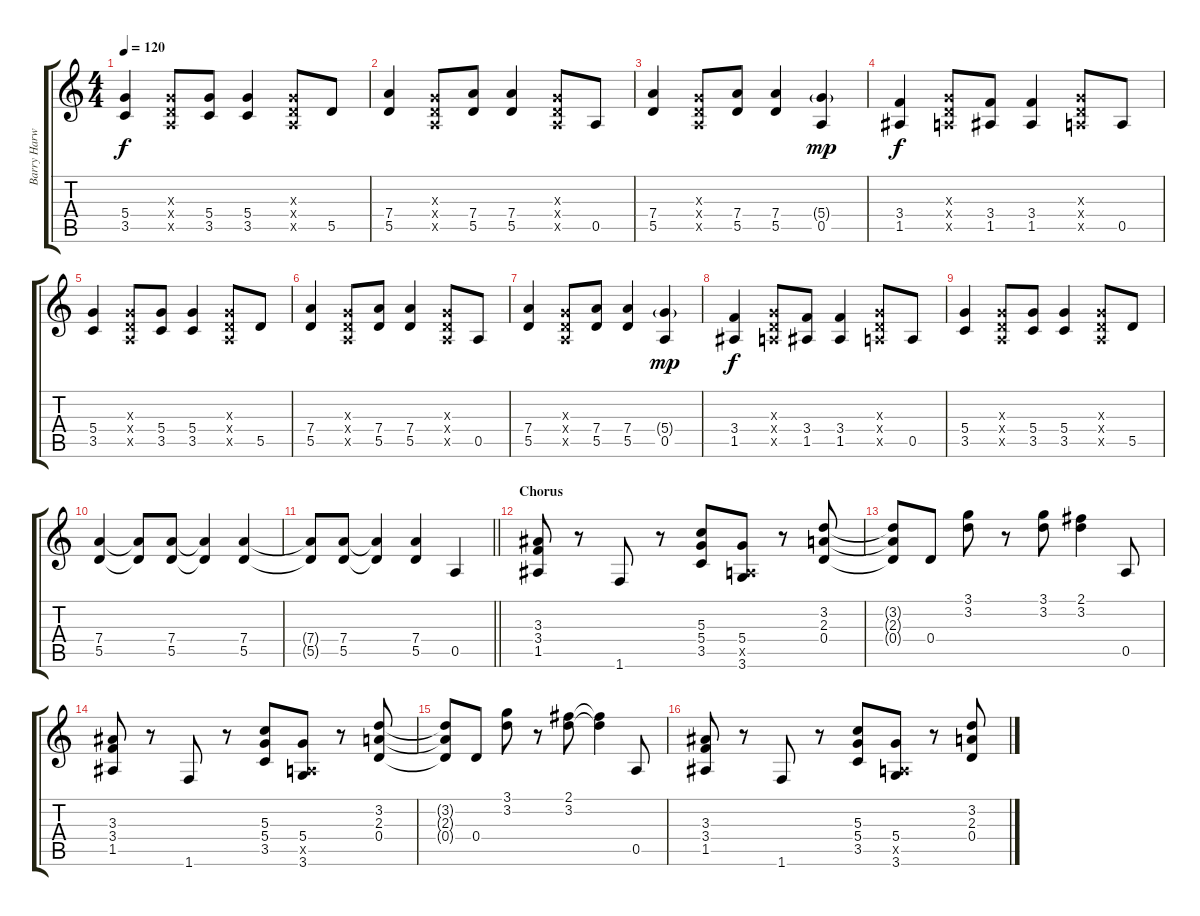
\track ("Barry Harwood (Rhythm Guitar)" "Barry Harw") {instrument overdrivenguitar}
\staff {score tabs}
\tuning (E4 B3 G3 D3 A2 E2) {hide}
\ts (4 4)
\tempo 120
\clef g2
\ks c
(5.4 3.5).4{dy f} (0.3{x} 0.4{x} 0.5{x}).8 (5.4 3.5).8 (5.4 3.5).4 (0.3{x} 0.4{x} 0.5{x}).8 5.5.8 |
(7.4 5.5).4 (0.3{x} 0.4{x} 0.5{x}).8 (7.4 5.5).8 (7.4 5.5).4 (0.3{x} 0.4{x} 0.5{x}).8 0.5.8 |
(7.4 5.5).4 (0.3{x} 0.4{x} 0.5{x}).8 (7.4 5.5).8 (7.4 5.5).4 (5.4{g} 0.5).4{dy mp} |
(3.4 1.5).4{dy f} (0.3{x} 0.4{x} 0.5{x}).8 (3.4 1.5).8 (3.4 1.5).4 (0.3{x} 0.4{x} 0.5{x}).8 0.5.8 |
(5.4 3.5).4 (0.3{x} 0.4{x} 0.5{x}).8 (5.4 3.5).8 (5.4 3.5).4 (0.3{x} 0.4{x} 0.5{x}).8 5.5.8 |
(7.4 5.5).4 (0.3{x} 0.4{x} 0.5{x}).8 (7.4 5.5).8 (7.4 5.5).4 (0.3{x} 0.4{x} 0.5{x}).8 0.5.8 |
(7.4 5.5).4 (0.3{x} 0.4{x} 0.5{x}).8 (7.4 5.5).8 (7.4 5.5).4 (5.4{g} 0.5).4{dy mp} |
(3.4 1.5).4{dy f} (0.3{x} 0.4{x} 0.5{x}).8 (3.4 1.5).8 (3.4 1.5).4 (0.3{x} 0.4{x} 0.5{x}).8 0.5.8 |
(5.4 3.5).4 (0.3{x} 0.4{x} 0.5{x}).8 (5.4 3.5).8 (5.4 3.5).4 (0.3{x} 0.4{x} 0.5{x}).8 5.5.8 |
(7.4 5.5).4 (7.4{t} 5.5{t}).8 (7.4 5.5).8 (7.4{t} 5.5{t}).4 (7.4 5.5).4 |
\barLineRight lightlight
(7.4{t} 5.5{t}).8 (7.4 5.5).8 (7.4{t} 5.5{t}).4 (7.4 5.5).4 0.5.4 |
\section ("" "Chorus")
(3.3 3.4 1.5).8 r.8 1.6.8 r.8 (5.3 5.4 3.5).8 (5.4 0.5{x} 3.6).8 r.8 (3.2 2.3 0.4).8 |
(3.2{t} 2.3{t} 0.4{t}).8 0.4.8 (3.1 3.2).8 r.8 (3.1 3.2).8 (2.1 3.2).4 0.5.8 |
(3.3 3.4 1.5).8 r.8 1.6.8 r.8 (5.3 5.4 3.5).8 (5.4 0.5{x} 3.6).8 r.8 (3.2 2.3 0.4).8 |
(3.2{t} 2.3{t} 0.4{t}).8 0.4.8 (3.1 3.2).8 r.8 (2.1 3.2).8 (2.1{t} 3.2{t}).4 0.5.8 |
(3.3 3.4 1.5).8 r.8 1.6.8 r.8 (5.3 5.4 3.5).8 (5.4 0.5{x} 3.6).8 r.8 (3.2 2.3 0.4).8
